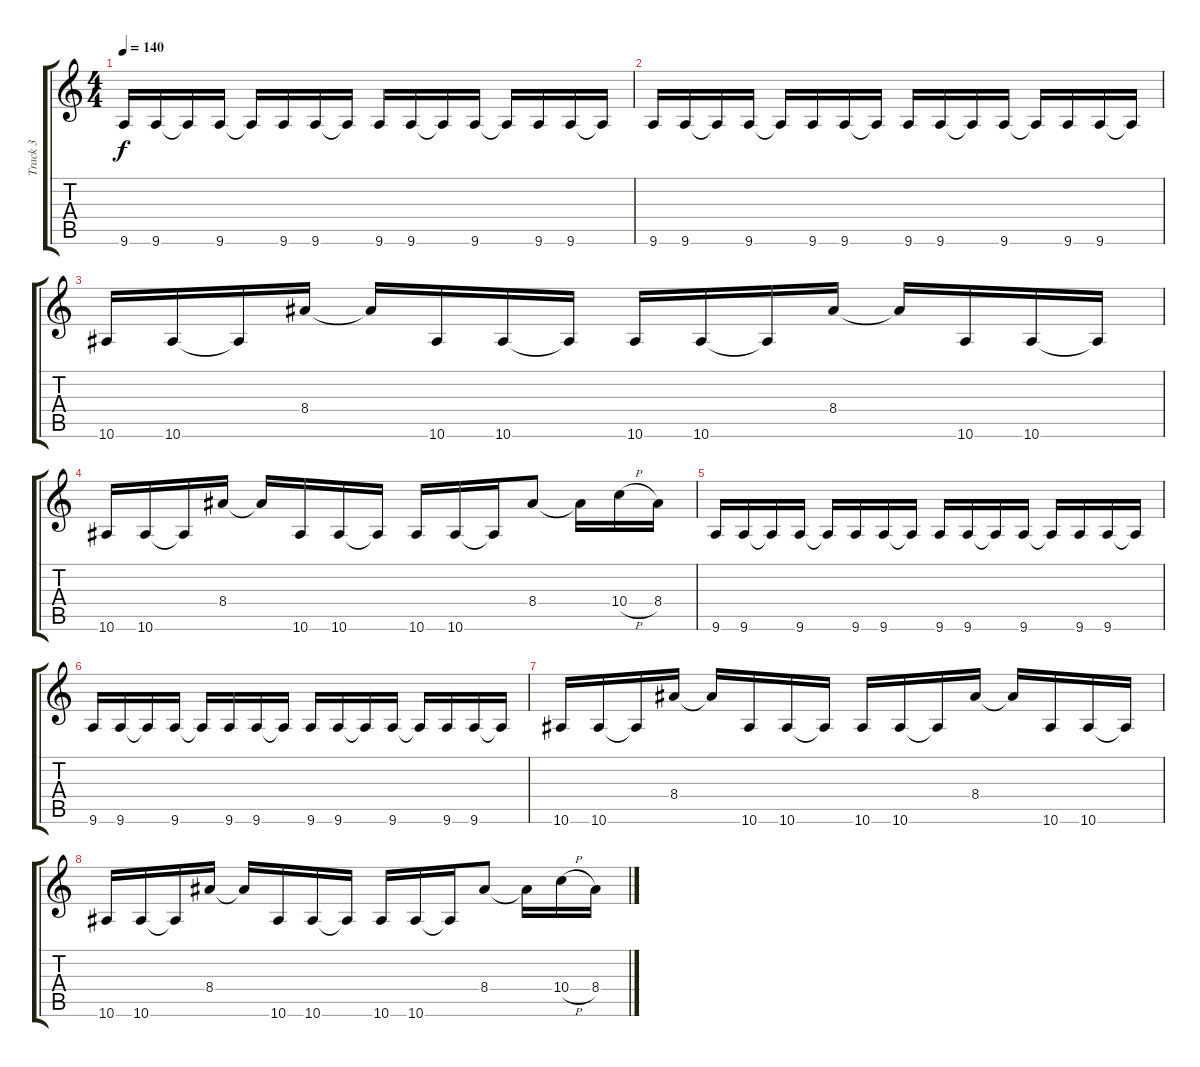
\track ("Track 3" "Track 3") {instrument overdrivenguitar}
\staff {score tabs}
\tuning (E4 A3 F3 D3 G2 C2) {hide}
\ts (4 4)
\tempo 140
\clef g2
\ks c
9.6.16{dy f} 9.6.16 9.6{t}.16 9.6.16 9.6{t}.16 9.6.16 9.6.16 9.6{t}.16 9.6.16 9.6.16 9.6{t}.16 9.6.16 9.6{t}.16 9.6.16 9.6.16 9.6{t}.16 |
9.6.16 9.6.16 9.6{t}.16 9.6.16 9.6{t}.16 9.6.16 9.6.16 9.6{t}.16 9.6.16 9.6.16 9.6{t}.16 9.6.16 9.6{t}.16 9.6.16 9.6.16 9.6{t}.16 |
10.6.16 10.6.16 10.6{t}.16 8.4.16 8.4{t}.16 10.6.16 10.6.16 10.6{t}.16 10.6.16 10.6.16 10.6{t}.16 8.4.16 8.4{t}.16 10.6.16 10.6.16 10.6{t}.16 |
10.6.16 10.6.16 10.6{t}.16 8.4.16 8.4{t}.16 10.6.16 10.6.16 10.6{t}.16 10.6.16 10.6.16 10.6{t}.16 8.4.8 8.4{t}.16 10.4{h}.16 8.4.16 |
9.6.16 9.6.16 9.6{t}.16 9.6.16 9.6{t}.16 9.6.16 9.6.16 9.6{t}.16 9.6.16 9.6.16 9.6{t}.16 9.6.16 9.6{t}.16 9.6.16 9.6.16 9.6{t}.16 |
9.6.16 9.6.16 9.6{t}.16 9.6.16 9.6{t}.16 9.6.16 9.6.16 9.6{t}.16 9.6.16 9.6.16 9.6{t}.16 9.6.16 9.6{t}.16 9.6.16 9.6.16 9.6{t}.16 |
10.6.16 10.6.16 10.6{t}.16 8.4.16 8.4{t}.16 10.6.16 10.6.16 10.6{t}.16 10.6.16 10.6.16 10.6{t}.16 8.4.16 8.4{t}.16 10.6.16 10.6.16 10.6{t}.16 |
10.6.16 10.6.16 10.6{t}.16 8.4.16 8.4{t}.16 10.6.16 10.6.16 10.6{t}.16 10.6.16 10.6.16 10.6{t}.16 8.4.8 8.4{t}.16 10.4{h}.16 8.4.16
